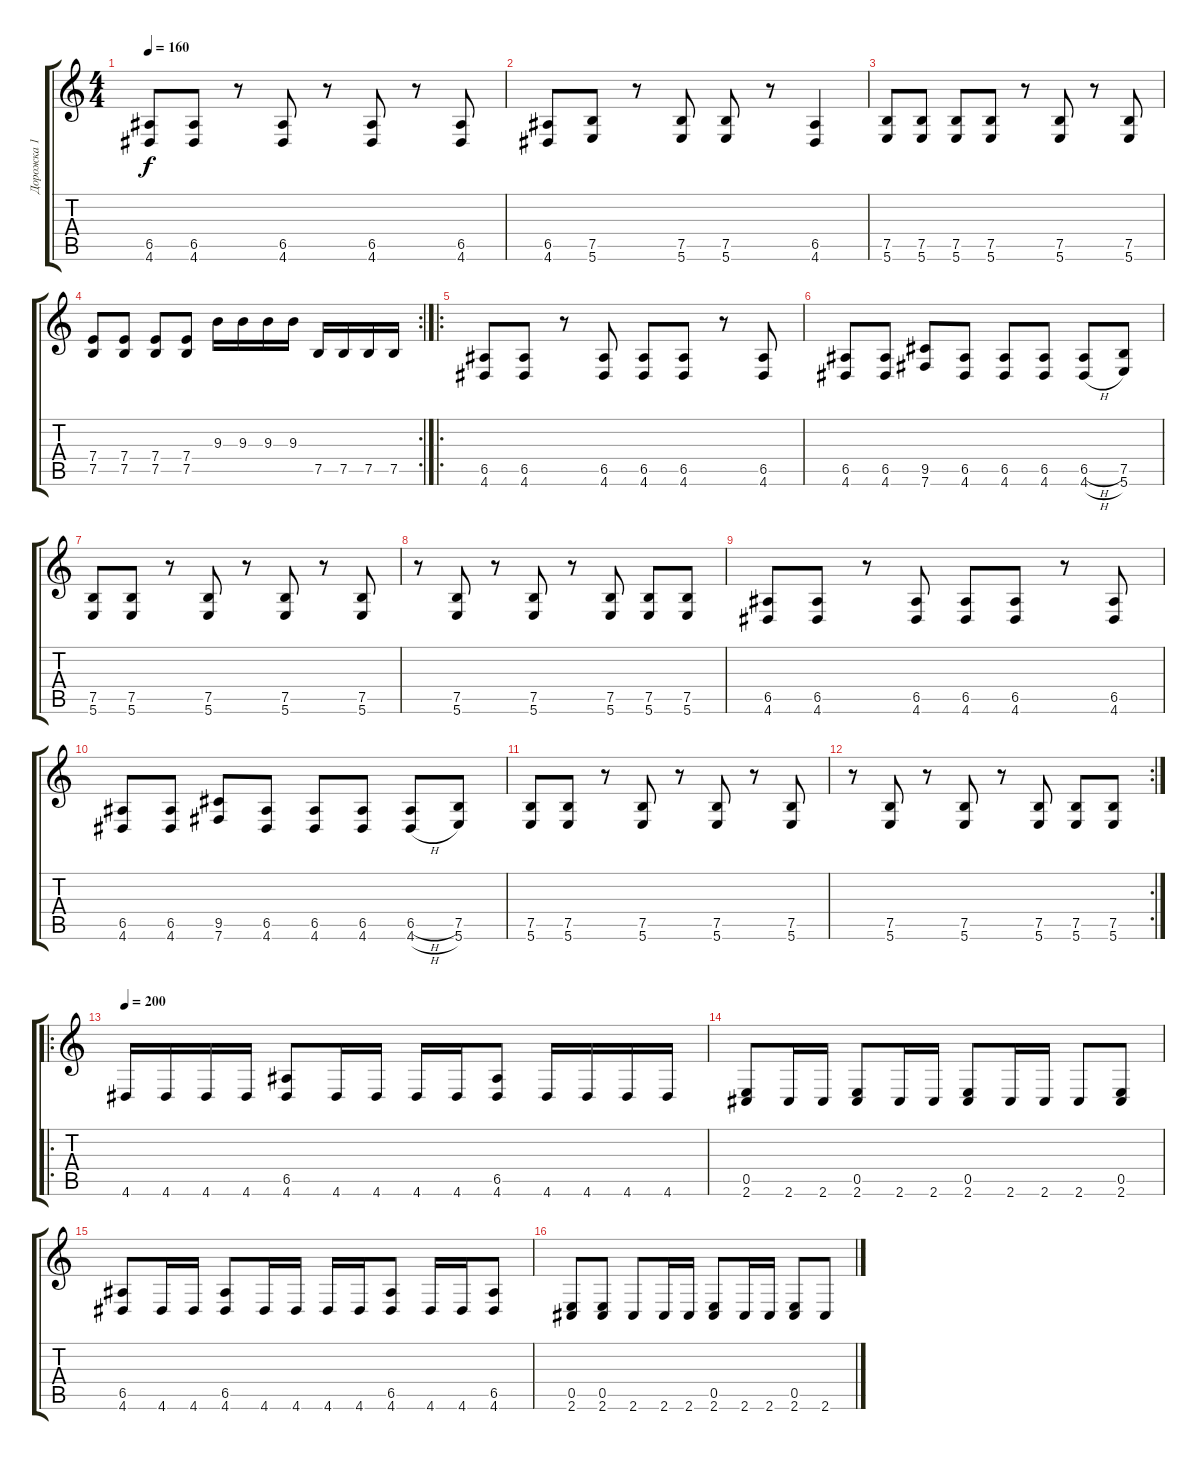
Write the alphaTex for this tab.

\track ("Дорожка 1" "Дорожка 1") {instrument distortionguitar}
\staff {score tabs}
\tuning (B3 Gb3 D3 A2 E2 B1) {hide}
\ts (4 4)
\tempo 160
\clef g2
\ks c
(6.5 4.6).8{dy f} (6.5 4.6).8 r.8 (6.5 4.6).8 r.8 (6.5 4.6).8 r.8 (6.5 4.6).8 |
(6.5 4.6).8 (7.5 5.6).8 r.8 (7.5 5.6).8 (7.5 5.6).8 r.8 (6.5 4.6).4 |
(7.5 5.6).8 (7.5 5.6).8 (7.5 5.6).8 (7.5 5.6).8 r.8 (7.5 5.6).8 r.8 (7.5 5.6).8 |
\rc 2
(7.4 7.5).8 (7.4 7.5).8 (7.4 7.5).8 (7.4 7.5).8 9.3.16 9.3.16 9.3.16 9.3.16 7.5.16 7.5.16 7.5.16 7.5.16 |
\ro
(6.5 4.6).8 (6.5 4.6).8 r.8 (6.5 4.6).8 (6.5 4.6).8 (6.5 4.6).8 r.8 (6.5 4.6).8 |
(6.5 4.6).8 (6.5 4.6).8 (9.5 7.6).8 (6.5 4.6).8 (6.5 4.6).8 (6.5 4.6).8 (6.5{h} 4.6{h}).8 (7.5 5.6).8 |
(7.5 5.6).8 (7.5 5.6).8 r.8 (7.5 5.6).8 r.8 (7.5 5.6).8 r.8 (7.5 5.6).8 |
r.8 (7.5 5.6).8 r.8 (7.5 5.6).8 r.8 (7.5 5.6).8 (7.5 5.6).8 (7.5 5.6).8 |
(6.5 4.6).8 (6.5 4.6).8 r.8 (6.5 4.6).8 (6.5 4.6).8 (6.5 4.6).8 r.8 (6.5 4.6).8 |
(6.5 4.6).8 (6.5 4.6).8 (9.5 7.6).8 (6.5 4.6).8 (6.5 4.6).8 (6.5 4.6).8 (6.5{h} 4.6{h}).8 (7.5 5.6).8 |
(7.5 5.6).8 (7.5 5.6).8 r.8 (7.5 5.6).8 r.8 (7.5 5.6).8 r.8 (7.5 5.6).8 |
\rc 2
r.8 (7.5 5.6).8 r.8 (7.5 5.6).8 r.8 (7.5 5.6).8 (7.5 5.6).8 (7.5 5.6).8 |
\ro
\tempo 200
4.6.16 4.6.16 4.6.16 4.6.16 (6.5 4.6).8 4.6.16 4.6.16 4.6.16 4.6.16 (6.5 4.6).8 4.6.16 4.6.16 4.6.16 4.6.16 |
(0.5 2.6).8 2.6.16 2.6.16 (0.5 2.6).8 2.6.16 2.6.16 (0.5 2.6).8 2.6.16 2.6.16 2.6.8 (0.5 2.6).8 |
(6.5 4.6).8 4.6.16 4.6.16 (6.5 4.6).8 4.6.16 4.6.16 4.6.16 4.6.16 (6.5 4.6).8 4.6.16 4.6.16 (6.5 4.6).8 |
(0.5 2.6).8 (0.5 2.6).8 2.6.8 2.6.16 2.6.16 (0.5 2.6).8 2.6.16 2.6.16 (0.5 2.6).8 2.6.8
